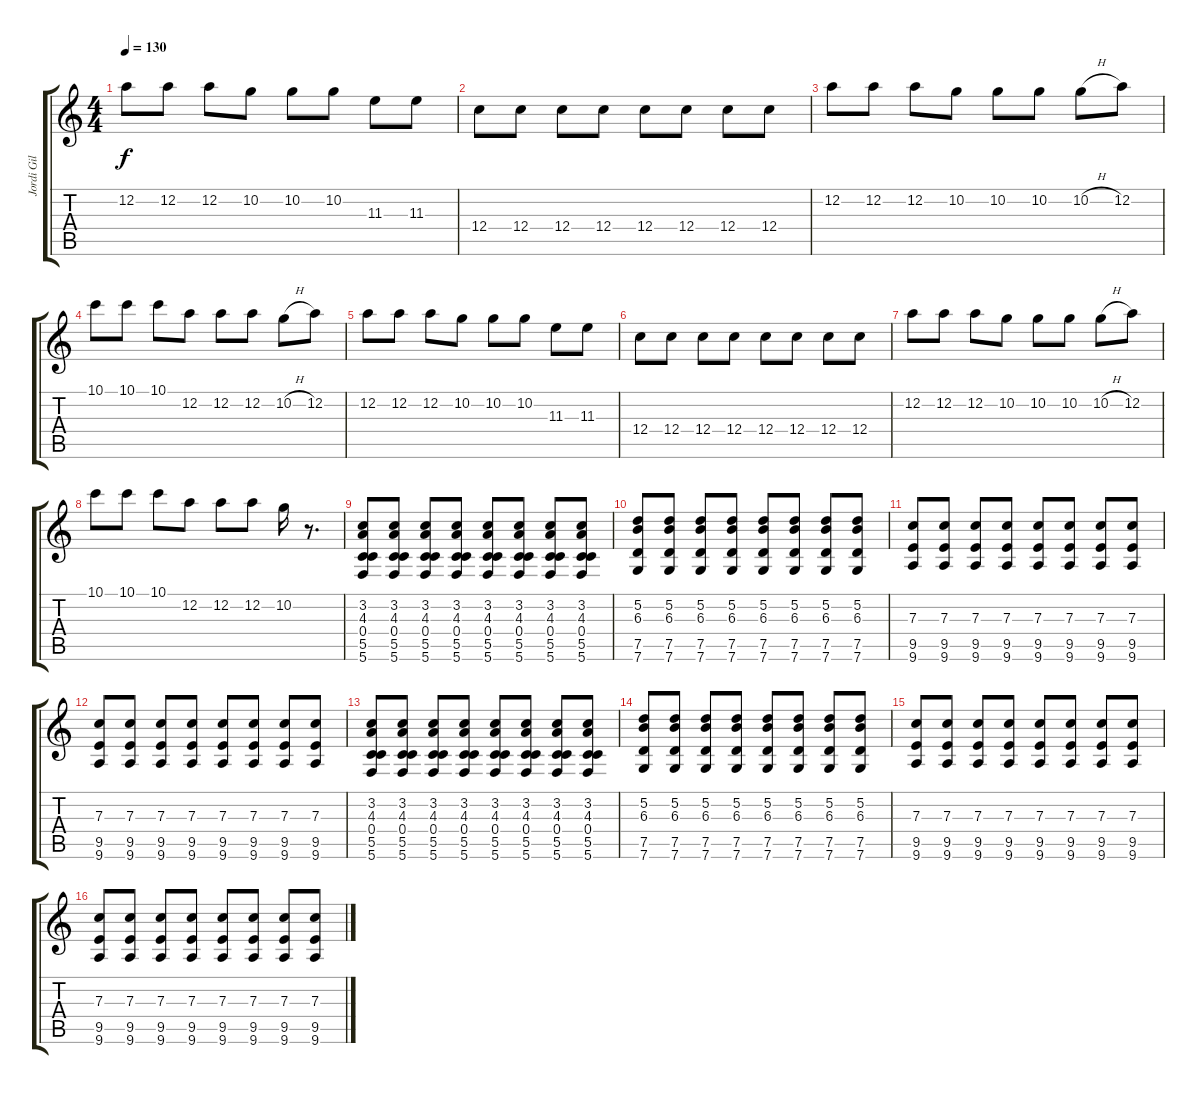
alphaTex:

\track ("Jordi Gil" "Jordi Gil") {instrument overdrivenguitar}
\staff {score tabs}
\tuning (D4 A3 F3 C3 G2 C2) {hide}
\ts (4 4)
\tempo 130
\clef g2
\ks c
12.2.8{dy f volume 14 balance 16} 12.2.8 12.2.8 10.2.8 10.2.8 10.2.8 11.3.8 11.3.8 |
12.4.8 12.4.8 12.4.8 12.4.8 12.4.8 12.4.8 12.4.8 12.4.8 |
12.2.8 12.2.8 12.2.8 10.2.8 10.2.8 10.2.8 10.2{h}.8 12.2.8 |
10.1.8 10.1.8 10.1.8 12.2.8 12.2.8 12.2.8 10.2{h}.8 12.2.8 |
12.2.8 12.2.8 12.2.8 10.2.8 10.2.8 10.2.8 11.3.8 11.3.8 |
12.4.8 12.4.8 12.4.8 12.4.8 12.4.8 12.4.8 12.4.8 12.4.8 |
12.2.8 12.2.8 12.2.8 10.2.8 10.2.8 10.2.8 10.2{h}.8 12.2.8 |
10.1.8 10.1.8 10.1.8 12.2.8 12.2.8 12.2.8 10.2.16 r.8{d} |
(3.2 4.3 0.4 5.5 5.6).8 (3.2 4.3 0.4 5.5 5.6).8 (3.2 4.3 0.4 5.5 5.6).8 (3.2 4.3 0.4 5.5 5.6).8 (3.2 4.3 0.4 5.5 5.6).8 (3.2 4.3 0.4 5.5 5.6).8 (3.2 4.3 0.4 5.5 5.6).8 (3.2 4.3 0.4 5.5 5.6).8 |
(5.2 6.3 7.5 7.6).8 (5.2 6.3 7.5 7.6).8 (5.2 6.3 7.5 7.6).8 (5.2 6.3 7.5 7.6).8 (5.2 6.3 7.5 7.6).8 (5.2 6.3 7.5 7.6).8 (5.2 6.3 7.5 7.6).8 (5.2 6.3 7.5 7.6).8 |
(7.3 9.5 9.6).8 (7.3 9.5 9.6).8 (7.3 9.5 9.6).8 (7.3 9.5 9.6).8 (7.3 9.5 9.6).8 (7.3 9.5 9.6).8 (7.3 9.5 9.6).8 (7.3 9.5 9.6).8 |
(7.3 9.5 9.6).8 (7.3 9.5 9.6).8 (7.3 9.5 9.6).8 (7.3 9.5 9.6).8 (7.3 9.5 9.6).8 (7.3 9.5 9.6).8 (7.3 9.5 9.6).8 (7.3 9.5 9.6).8 |
(3.2 4.3 0.4 5.5 5.6).8 (3.2 4.3 0.4 5.5 5.6).8 (3.2 4.3 0.4 5.5 5.6).8 (3.2 4.3 0.4 5.5 5.6).8 (3.2 4.3 0.4 5.5 5.6).8 (3.2 4.3 0.4 5.5 5.6).8 (3.2 4.3 0.4 5.5 5.6).8 (3.2 4.3 0.4 5.5 5.6).8 |
(5.2 6.3 7.5 7.6).8 (5.2 6.3 7.5 7.6).8 (5.2 6.3 7.5 7.6).8 (5.2 6.3 7.5 7.6).8 (5.2 6.3 7.5 7.6).8 (5.2 6.3 7.5 7.6).8 (5.2 6.3 7.5 7.6).8 (5.2 6.3 7.5 7.6).8 |
(7.3 9.5 9.6).8 (7.3 9.5 9.6).8 (7.3 9.5 9.6).8 (7.3 9.5 9.6).8 (7.3 9.5 9.6).8 (7.3 9.5 9.6).8 (7.3 9.5 9.6).8 (7.3 9.5 9.6).8 |
(7.3 9.5 9.6).8 (7.3 9.5 9.6).8 (7.3 9.5 9.6).8 (7.3 9.5 9.6).8 (7.3 9.5 9.6).8 (7.3 9.5 9.6).8 (7.3 9.5 9.6).8 (7.3 9.5 9.6).8
